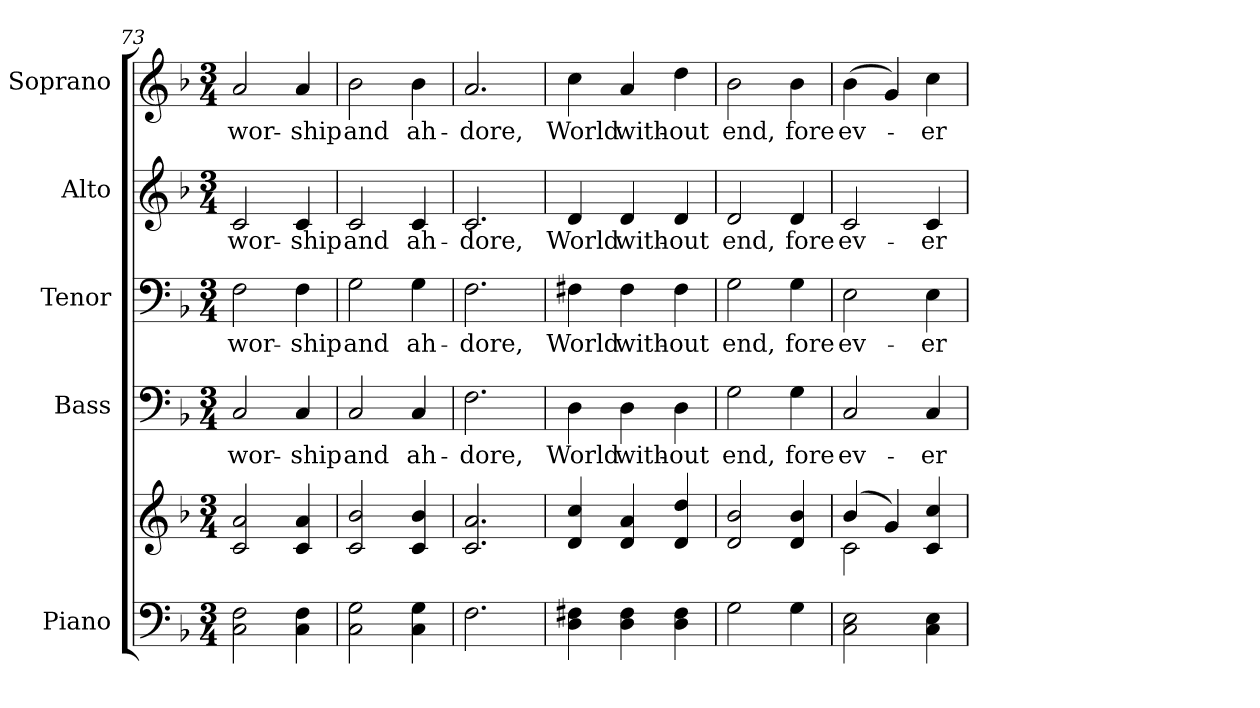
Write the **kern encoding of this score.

**kern	**kern	**kern	**text	**kern	**text	**kern	**text	**kern	**text
*part5	*part5	*part4	*part4	*part3	*part3	*part2	*part2	*part1	*part1
*staff6	*staff5	*staff4	*staff4	*staff3	*staff3	*staff2	*staff2	*staff1	*staff1
*I"Piano	*	*I"Bass	*	*I"Tenor	*	*I"Alto	*	*I"Soprano	*
*I'Pno.	*	*I'B.	*	*I'T.	*	*I'A.	*	*I'S.	*
*clefF4	*clefG2	*clefF4	*	*clefF4	*	*clefG2	*	*clefG2	*
*k[b-]	*k[b-]	*k[b-]	*	*k[b-]	*	*k[b-]	*	*k[b-]	*
*F:	*F:	*F:	*	*F:	*	*F:	*	*F:	*
*M3/4	*M3/4	*M3/4	*	*M3/4	*	*M3/4	*	*M3/4	*
=73	=73	=73	=73	=73	=73	=73	=73	=73	=73
!	!	!	!LO:LY:b:color=#000000	!	!	!	!	!	!
!	!	!	!	!	!LO:LY:b:color=#000000	!	!	!	!
!	!	!	!	!	!	!	!LO:LY:b:color=#000000	!	!
!	!	!	!	!	!	!	!	!	!LO:LY:b:color=#000000
2Ci\ 2Fi	2ci/ 2ai	2Ci/	wor-	2Fi\	wor-	2ci/	wor-	2ai/	wor-
!	!	!	!LO:LY:b:color=#000000	!	!	!	!	!	!
!	!	!	!	!	!LO:LY:b:color=#000000	!	!	!	!
!	!	!	!	!	!	!	!LO:LY:b:color=#000000	!	!
!	!	!	!	!	!	!	!	!	!LO:LY:b:color=#000000
4Ci\ 4Fi	4ci/ 4ai	4Ci/	-ship	4Fi\	-ship	4ci/	-ship	4ai/	-ship
=74	=74	=74	=74	=74	=74	=74	=74	=74	=74
!	!	!	!LO:LY:b:color=#000000	!	!	!	!	!	!
!	!	!	!	!	!LO:LY:b:color=#000000	!	!	!	!
!	!	!	!	!	!	!	!LO:LY:b:color=#000000	!	!
!	!	!	!	!	!	!	!	!	!LO:LY:b:color=#000000
2Ci\ 2Gi	2ci/ 2b-i	2Ci/	and	2Gi\	and	2ci/	and	2b-i\	and
!	!	!	!LO:LY:b:color=#000000	!	!	!	!	!	!
!	!	!	!	!	!LO:LY:b:color=#000000	!	!	!	!
!	!	!	!	!	!	!	!LO:LY:b:color=#000000	!	!
!	!	!	!	!	!	!	!	!	!LO:LY:b:color=#000000
4Ci\ 4Gi	4ci/ 4b-i	4Ci/	ah-	4Gi\	ah-	4ci/	ah-	4b-i\	ah-
!!LO:PB:g=z
=75	=75	=75	=75	=75	=75	=75	=75	=75	=75
!	!	!	!LO:LY:b:color=#000000	!	!	!	!	!	!
!	!	!	!	!	!LO:LY:b:color=#000000	!	!	!	!
!	!	!	!	!	!	!	!LO:LY:b:color=#000000	!	!
!	!	!	!	!	!	!	!	!	!LO:LY:b:color=#000000
2.Fi\	2.ci/ 2.ai	2.Fi\	-dore,	2.Fi\	-dore,	2.ci/	-dore,	2.ai/	-dore,
=76	=76	=76	=76	=76	=76	=76	=76	=76	=76
!	!	!	!LO:LY:b:color=#000000	!	!	!	!	!	!
!	!	!	!	!	!LO:LY:b:color=#000000	!	!	!	!
!	!	!	!	!	!	!	!LO:LY:b:color=#000000	!	!
!	!	!	!	!	!	!	!	!	!LO:LY:b:color=#000000
4Di\ 4F#Xi	4di/ 4cci	4Di\	World	4F#Xi\	World	4di/	World	4cci\	World
!	!	!	!LO:LY:b:color=#000000	!	!	!	!	!	!
!	!	!	!	!	!LO:LY:b:color=#000000	!	!	!	!
!	!	!	!	!	!	!	!LO:LY:b:color=#000000	!	!
!	!	!	!	!	!	!	!	!	!LO:LY:b:color=#000000
4Di\ 4F#i	4di/ 4ai	4Di\	with-	4F#i\	with-	4di/	with-	4ai/	with-
!	!	!	!LO:LY:b:color=#000000	!	!	!	!	!	!
!	!	!	!	!	!LO:LY:b:color=#000000	!	!	!	!
!	!	!	!	!	!	!	!LO:LY:b:color=#000000	!	!
!	!	!	!	!	!	!	!	!	!LO:LY:b:color=#000000
4Di\ 4F#i	4di/ 4ddi	4Di\	-out	4F#i\	-out	4di/	-out	4ddi\	-out
=77	=77	=77	=77	=77	=77	=77	=77	=77	=77
!	!	!	!LO:LY:b:color=#000000	!	!	!	!	!	!
!	!	!	!	!	!LO:LY:b:color=#000000	!	!	!	!
!	!	!	!	!	!	!	!LO:LY:b:color=#000000	!	!
!	!	!	!	!	!	!	!	!	!LO:LY:b:color=#000000
2Gi\	2di/ 2b-i	2Gi\	end,	2Gi\	end,	2di/	end,	2b-i\	end,
!	!	!	!LO:LY:b:color=#000000	!	!	!	!	!	!
!	!	!	!	!	!LO:LY:b:color=#000000	!	!	!	!
!	!	!	!	!	!	!	!LO:LY:b:color=#000000	!	!
!	!	!	!	!	!	!	!	!	!LO:LY:b:color=#000000
4Gi\	4di/ 4b-i	4Gi\	fore	4Gi\	fore	4di/	fore	4b-i\	fore
!!LO:PB:g=z
=78	=78	=78	=78	=78	=78	=78	=78	=78	=78
*	*^	*	*	*	*	*	*	*	*
!	!	!	!	!LO:LY:b:color=#000000	!	!	!	!	!	!
!	!	!	!	!	!	!LO:LY:b:color=#000000	!	!	!	!
!	!	!	!	!	!	!	!	!LO:LY:b:color=#000000	!	!
!	!	!	!	!	!	!	!	!	!	!LO:LY:b:color=#000000
2Ci\ 2Ei	(4b-i/	2ci\	2Ci/	ev-	2Ei\	ev-	2ci/	ev-	(4b-i\	ev-
.	4gi/)	.	.	.	.	.	.	.	4gi/)	.
!	!	!	!	!LO:LY:b:color=#000000	!	!	!	!	!	!
!	!	!	!	!	!	!LO:LY:b:color=#000000	!	!	!	!
!	!	!	!	!	!	!	!	!LO:LY:b:color=#000000	!	!
!	!	!	!	!	!	!	!	!	!	!LO:LY:b:color=#000000
4Ci\ 4Ei	4ci/ 4cci	4ryy	4Ci/	-er	4Ei\	-er	4ci/	-er	4cci\	-er
*	*v	*v	*	*	*	*	*	*	*	*
=	=	=	=	=	=	=	=	=	=
*-	*-	*-	*-	*-	*-	*-	*-	*-	*-
